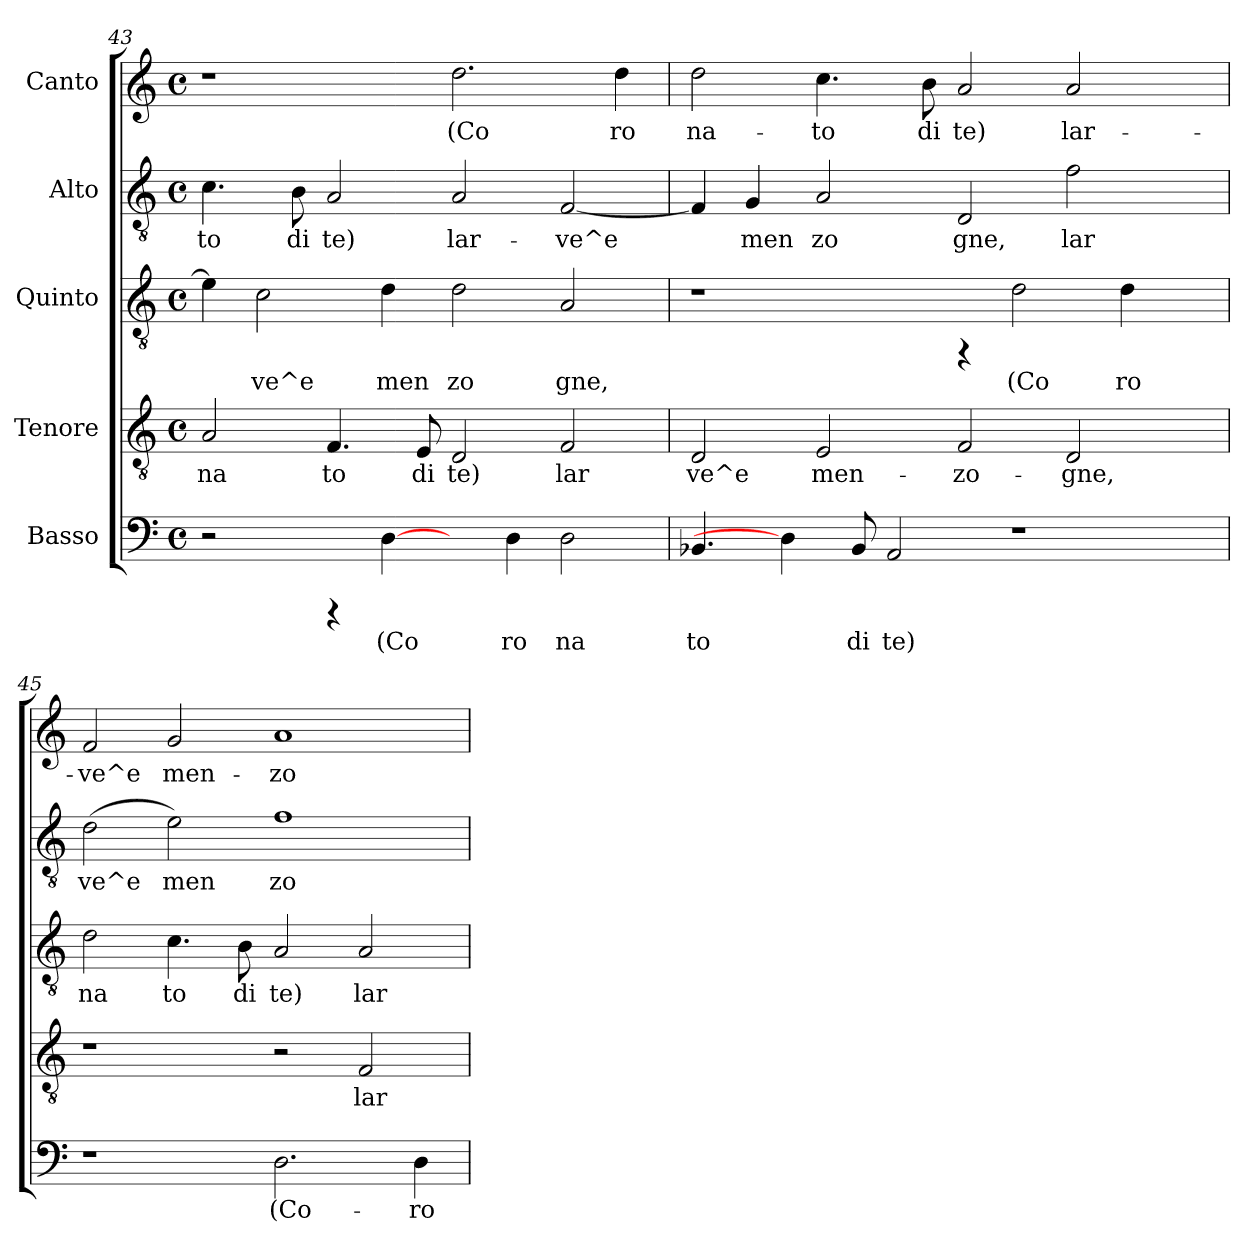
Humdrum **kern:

**kern	**text	**kern	**text	**kern	**text	**kern	**text	**kern	**text
*part5	*part5	*part4	*part4	*part3	*part3	*part2	*part2	*part1	*part1
*staff5	*staff5	*staff4	*staff4	*staff3	*staff3	*staff2	*staff2	*staff1	*staff1
*I"Basso	*	*I"Tenore	*	*I"Quinto	*	*I"Alto	*	*I"Canto	*
*clefF4	*	*clefGv2	*	*clefGv2	*	*clefGv2	*	*clefG2	*
*k[]	*	*k[]	*	*k[]	*	*k[]	*	*k[]	*
*C:	*	*C:	*	*C:	*	*C:	*	*C:	*
*M4/4	*	*M4/4	*	*M4/4	*	*M4/4	*	*M4/4	*
*met(c)	*	*met(c)	*	*met(c)	*	*met(c)	*	*met(c)	*
=43	=43	=43	=43	=43	=43	=43	=43	=43	=43
!	!	!	!LO:LY:b:cj	!	!LO:LY:b:cj	!	!LO:LY:b:cj	!	!
2r	.	2A/	na	4e\]	.	4.c\	-to	1r	.
!	!	!	!	!	!LO:LY:b:cj	!	!	!	!
.	.	.	.	2c\	ve^e	.	.	.	.
!	!	!	!	!	!	!	!LO:LY:b:cj	!	!
.	.	.	.	.	.	8B\	di	.	.
!	!	!	!LO:LY:b:cj	!	!	!	!LO:LY:b:cj	!	!
4rCCC	.	4.F/	to	.	.	2A/	te)	.	.
!	!LO:LY:b:cj	!	!	!	!LO:LY:b:cj	!	!	!	!
[4D\	(Co	.	.	4d\	men	.	.	.	.
!	!	!	!LO:LY:b:cj	!	!	!	!	!	!
.	.	8E/	di	.	.	.	.	.	.
!	!	!	!LO:LY:b:cj	!	!LO:LY:b:cj	!	!LO:LY:b:cj	!	!LO:LY:b:cj
4ryy	.	2D/	te)	2d\	zo	2A/	lar-	2.dd\	(Co
!	!LO:LY:b:cj	!	!	!	!	!	!	!	!
4D\	ro	.	.	.	.	.	.	.	.
!	!LO:LY:b:cj	!	!LO:LY:b:cj	!	!LO:LY:b:cj	!	!LO:LY:b:cj	!	!
2D\	na	2F/	lar	2A/	gne,	[<2F/	-ve^e	.	.
!	!	!	!	!	!	!	!	!	!LO:LY:b:cj
.	.	.	.	.	.	.	.	4dd\	ro
!!LO:LB:g=z
=44	=44	=44	=44	=44	=44	=44	=44	=44	=44
!	!LO:LY:b:cj	!	!LO:LY:b:cj	!	!	!	!LO:LY:b:cj	!	!LO:LY:b:cj
4.BB-X/	to	2D/	ve^e	1r	.	4F/]	.	2dd\	na-
!	!	!	!	!	!	!	!LO:LY:b:cj	!	!
.	.	.	.	.	.	4G/	men	.	.
4D\]	.	.	.	.	.	.	.	.	.
!	!	!	!LO:LY:b:cj	!	!	!	!LO:LY:b:cj	!	!LO:LY:b:cj
.	.	2E/	men-	.	.	2A/	zo	4.cc\	-to
!	!LO:LY:b:cj	!	!	!	!	!	!	!	!
8BB-/	di	.	.	.	.	.	.	.	.
!	!LO:LY:b:cj	!	!	!	!	!	!	!	!
2AA/	te)	.	.	.	.	.	.	.	.
!	!	!	!	!	!	!	!	!	!LO:LY:b:cj
.	.	.	.	.	.	.	.	8b\	di
!	!	!	!LO:LY:b:cj	!	!	!	!LO:LY:b:cj	!	!LO:LY:b:cj
.	.	2F/	-zo-	4rFF	.	2D/	gne,	2a/	te)
!	!	!	!	!	!LO:LY:b:cj	!	!	!	!
1r	.	.	.	2d\	(Co	.	.	.	.
!	!	!	!LO:LY:b:cj	!	!	!	!LO:LY:b:cj	!	!LO:LY:b:cj
.	.	2D/	-gne,	.	.	2f\	lar	2a/	lar-
!	!	!	!	!	!LO:LY:b:cj	!	!	!	!
.	.	.	.	4d\	ro	.	.	.	.
.	.	4ryy	.	4ryy	.	4ryy	.	4ryy	.
=45	=45	=45	=45	=45	=45	=45	=45	=45	=45
!	!	!	!	!	!LO:LY:b:cj	!	!LO:LY:b:cj	!	!LO:LY:b:cj
1r	.	1r	.	2d\	na	(<2d\	ve^e	2f/	-ve^e
!	!	!	!	!	!LO:LY:b:cj	!	!LO:LY:b:cj	!	!LO:LY:b:cj
.	.	.	.	4.c\	to	2e\)	men	2g/	men-
!	!	!	!	!	!LO:LY:b:cj	!	!	!	!
.	.	.	.	8B\	di	.	.	.	.
!	!LO:LY:b:cj	!	!	!	!LO:LY:b:cj	!	!LO:LY:b:cj	!	!LO:LY:b:cj
2.D\	(Co-	2r	.	2A/	te)	1f	zo	1a	-zo-
!	!	!	!LO:LY:b:cj	!	!LO:LY:b:cj	!	!	!	!
.	.	2F/	lar-	2A/	lar	.	.	.	.
!	!LO:LY:b:cj	!	!	!	!	!	!	!	!
4D\	-ro-	.	.	.	.	.	.	.	.
=	=	=	=	=	=	=	=	=	=
*-	*-	*-	*-	*-	*-	*-	*-	*-	*-
